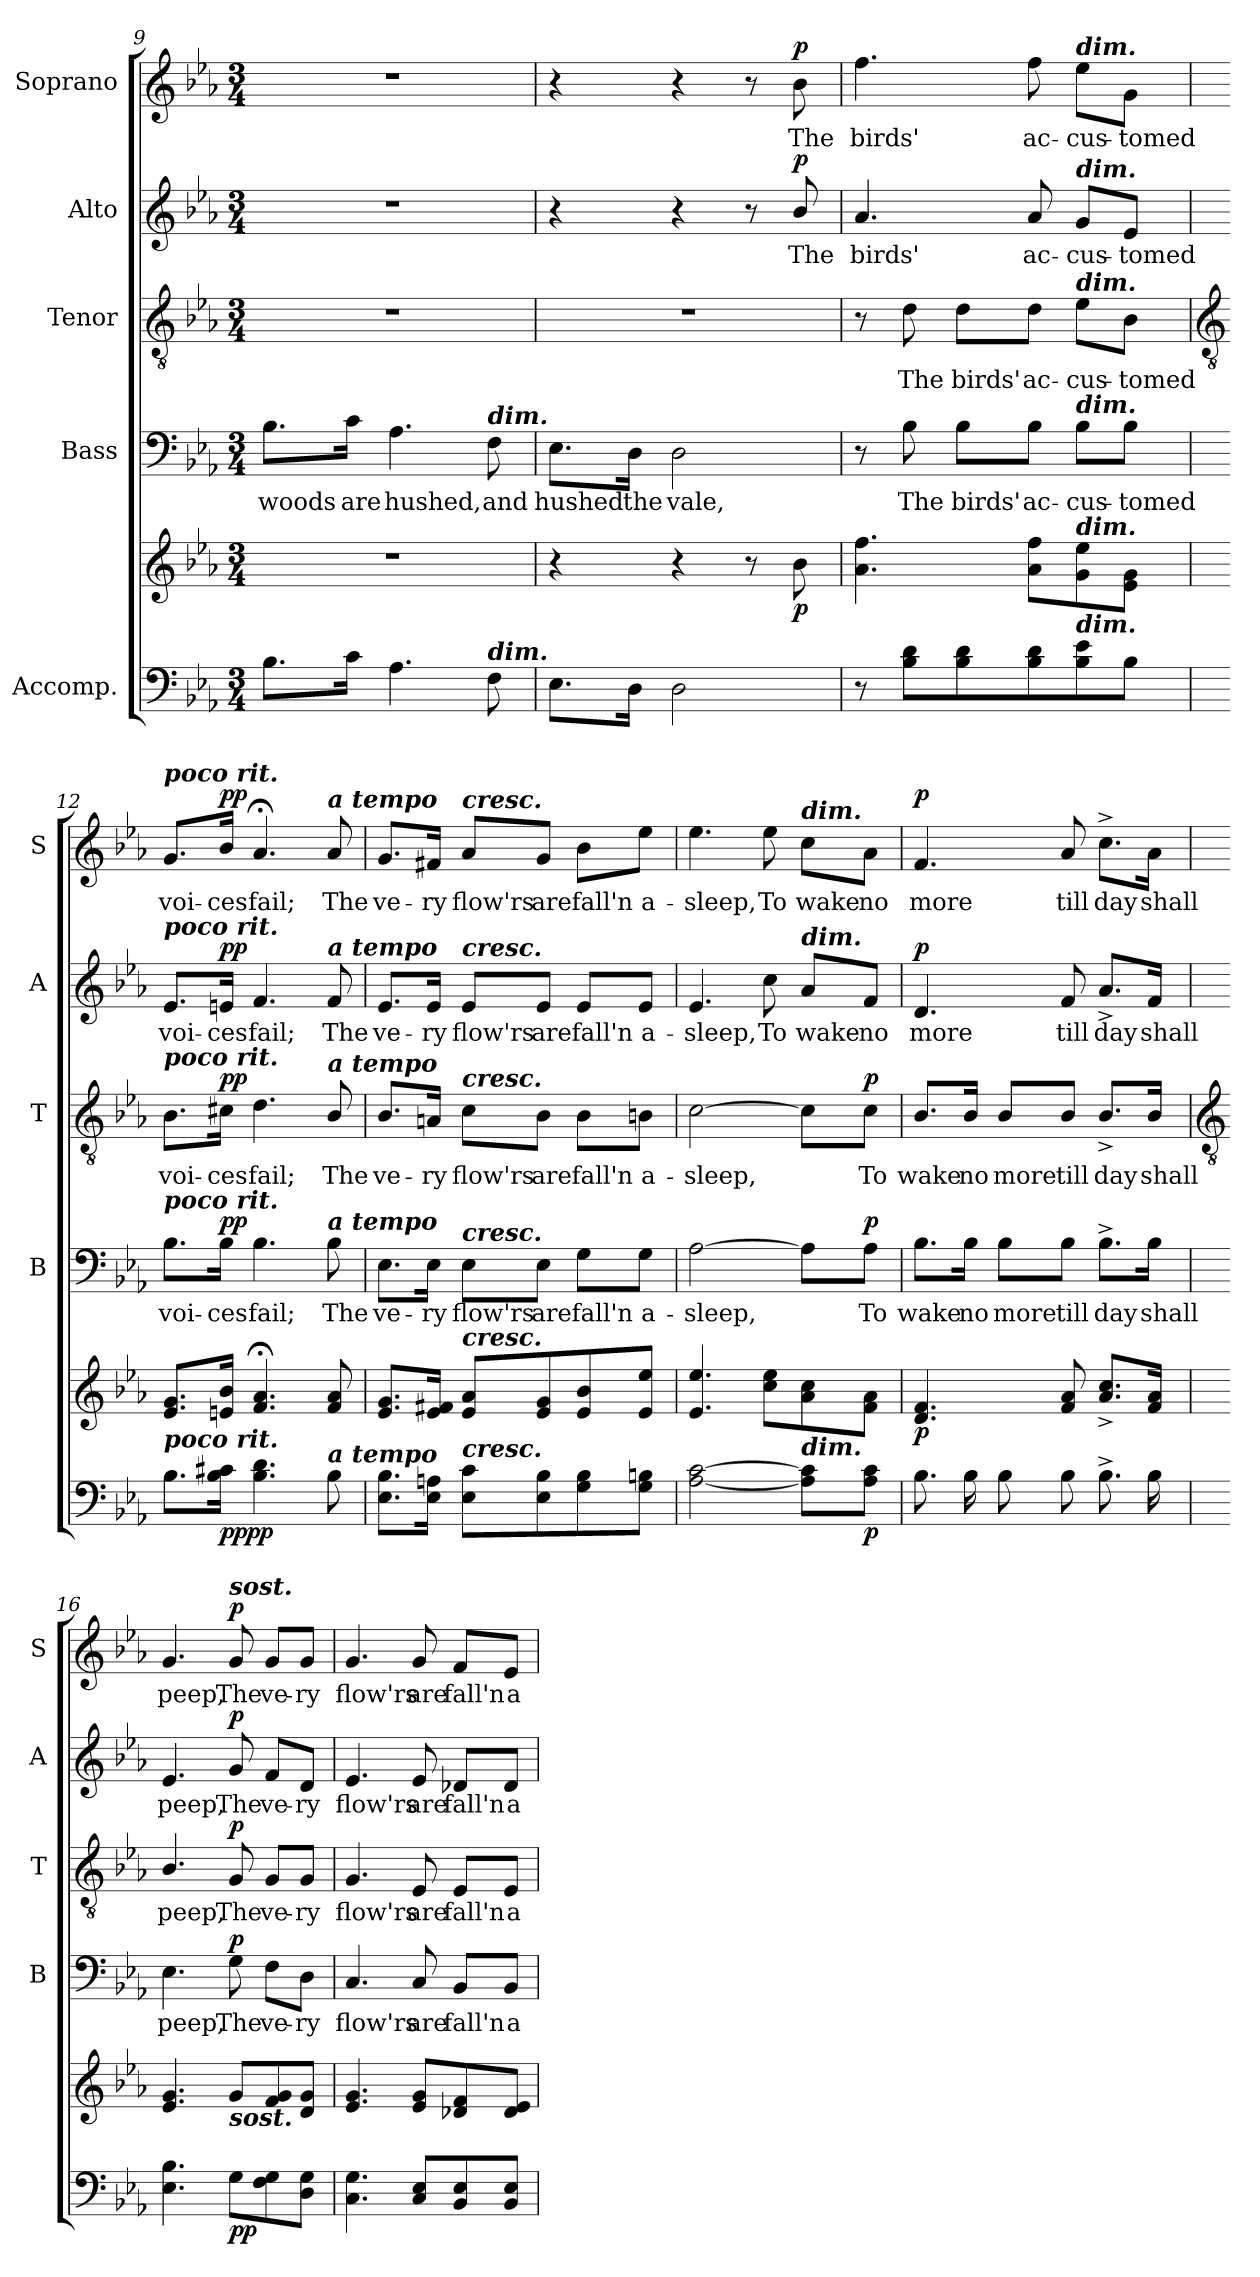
**kern	**kern	**dynam	**kern	**text	**dynam	**kern	**text	**dynam	**kern	**text	**dynam	**kern	**text	**dynam
*part5	*part5	*part5	*part4	*part4	*part4	*part3	*part3	*part3	*part2	*part2	*part2	*part1	*part1	*part1
*staff6	*staff5	*staff5/6	*staff4	*staff4	*staff4	*staff3	*staff3	*staff3	*staff2	*staff2	*staff2	*staff1	*staff1	*staff1
*I"Accomp.	*	*	*I"Bass	*	*	*I"Tenor	*	*	*I"Alto	*	*	*I"Soprano	*	*
*	*	*	*I'B	*	*	*I'T	*	*	*I'A	*	*	*I'S	*	*
!!LO:LB:g=z
*clefF4	*clefG2	*	*clefF4	*	*	*clefGv2	*	*	*clefG2	*	*	*clefG2	*	*
*k[b-e-a-]	*k[b-e-a-]	*	*k[b-e-a-]	*	*	*k[b-e-a-]	*	*	*k[b-e-a-]	*	*	*k[b-e-a-]	*	*
*E-:	*E-:	*	*E-:	*	*	*E-:	*	*	*E-:	*	*	*E-:	*	*
*M3/4	*M3/4	*	*M3/4	*	*	*M3/4	*	*	*M3/4	*	*	*M3/4	*	*
=9	=9	=9	=9	=9	=9	=9	=9	=9	=9	=9	=9	=9	=9	=9
!	!LO:N:vis=1	!	!	!LO:LY:b	!	!LO:N:vis=1	!	!	!LO:N:vis=1	!	!	!LO:N:vis=1	!	!
8.B-L	2.r	.	8.B-\L	woods	.	2.r	.	.	2.r	.	.	2.r	.	.
!	!	!	!	!LO:LY:b	!	!	!	!	!	!	!	!	!	!
16cJ	.	.	16c\Jk	are	.	.	.	.	.	.	.	.	.	.
!	!	!	!	!LO:LY:b	!	!	!	!	!	!	!	!	!	!
4.A-	.	.	4.A-	hushed,	.	.	.	.	.	.	.	.	.	.
!	!	!	!LO:TX:a:Bi:t=dim.	!	!	!	!	!	!	!	!	!	!	!
!LO:TX:a:Bi:t=dim.	!	!	!	!	!	!	!	!	!	!	!	!	!	!
!	!	!	!	!LO:LY:b	!	!	!	!	!	!	!	!	!	!
8F	.	.	8F	and	.	.	.	.	.	.	.	.	.	.
=10	=10	=10	=10	=10	=10	=10	=10	=10	=10	=10	=10	=10	=10	=10
!	!	!	!	!LO:LY:b	!	!LO:N:vis=1	!	!	!	!	!	!	!	!
8.E-L	4r	.	8.E-\L	hushed	.	2.r	.	.	4r	.	.	4r	.	.
!	!	!	!	!LO:LY:b	!	!	!	!	!	!	!	!	!	!
16DJ	.	.	16D\Jk	the	.	.	.	.	.	.	.	.	.	.
!	!	!	!	!LO:LY:b	!	!	!	!	!	!	!	!	!	!
2D	4r	.	2D	vale,	.	.	.	.	4r	.	.	4r	.	.
.	8r	.	.	.	.	.	.	.	8r	.	.	8r	.	.
!	!	!LO:DY:b	!	!	!	!	!	!	!	!LO:LY:b	!LO:DY:b	!	!LO:LY:b	!LO:DY:b
.	8b-	p	.	.	.	.	.	.	8b-/	The	p	8b-	The	p
=11	=11	=11	=11	=11	=11	=11	=11	=11	=11	=11	=11	=11	=11	=11
!	!	!	!	!	!	!	!	!	!	!LO:LY:b	!	!	!LO:LY:b	!
8r	4.a- 4.ff	.	8r	.	.	8r	.	.	4.a-	birds'	.	4.ff	birds'	.
!	!	!	!	!LO:LY:b	!	!	!LO:LY:b	!	!	!	!	!	!	!
8B- 8dL	.	.	8B-	The	.	8d	The	.	.	.	.	.	.	.
!	!	!	!	!LO:LY:b	!	!	!LO:LY:b	!	!	!	!	!	!	!
8B- 8d	.	.	8B-\L	birds'	.	8d\L	birds'	.	.	.	.	.	.	.
!	!	!	!	!LO:LY:b	!	!	!LO:LY:b	!	!	!LO:LY:b	!	!	!LO:LY:b	!
8B- 8d	8a- 8ffL	.	8B-\J	ac-	.	8d\J	ac-	.	8a-	ac-	.	8ff	ac-	.
!	!	!	!	!	!	!	!	!	!	!	!	!LO:TX:a:Bi:t=dim.	!	!
!	!	!	!	!	!	!	!	!	!LO:TX:a:Bi:t=dim.	!	!	!	!	!
!	!	!	!	!	!	!LO:TX:a:Bi:t=dim.	!	!	!	!	!	!	!	!
!	!	!	!LO:TX:a:Bi:t=dim.	!	!	!	!	!	!	!	!	!	!	!
!	!LO:TX:a:Bi:t=dim.	!	!	!	!	!	!	!	!	!	!	!	!	!
!LO:TX:a:Bi:t=dim.	!	!	!	!	!	!	!	!	!	!	!	!	!	!
!	!	!	!	!LO:LY:b	!	!	!LO:LY:b	!	!	!LO:LY:b	!	!	!LO:LY:b	!
8B- 8e-	8g 8ee-	.	8B-\L	-cus-	.	8e-\L	-cus-	.	8g/L	-cus-	.	8ee-\L	-cus-	.
!	!	!	!	!LO:LY:b	!	!	!LO:LY:b	!	!	!LO:LY:b	!	!	!LO:LY:b	!
8B-J	8e- 8gJ	.	8B-\J	-tomed	.	8B-\J	-tomed	.	8e-/J	-tomed	.	8g\J	-tomed	.
!!LO:LB:g=z
=12	=12	=12	=12	=12	=12	=12	=12	=12	=12	=12	=12	=12	=12	=12
*	*	*	*	*	*	*clefGv2	*	*	*	*	*	*	*	*
!	!	!	!	!	!	!	!	!	!	!	!	!LO:TX:a:Bi:t=poco rit.	!	!
!	!	!	!	!	!	!	!	!	!LO:TX:a:Bi:t=poco rit.	!	!	!	!	!
!	!	!	!	!	!	!LO:TX:a:Bi:t=poco rit.	!	!	!	!	!	!	!	!
!	!	!	!LO:TX:a:Bi:t=poco rit.	!	!	!	!	!	!	!	!	!	!	!
!LO:TX:a:Bi:t=poco rit.	!	!	!	!	!	!	!	!	!	!	!	!	!	!
!	!	!	!	!LO:LY:b	!	!	!LO:LY:b	!	!	!LO:LY:b	!	!	!LO:LY:b	!
8.B-L	8.e- 8.gL	.	8.B-\L	voi-	.	8.B-\L	voi-	.	8.e-/L	voi-	.	8.g/L	voi-	.
!	!	!LO:DY:b=2	!	!LO:LY:b	!	!	!LO:LY:b	!	!	!LO:LY:b	!	!	!LO:LY:b	!
!	!	!LO:DY:n=1:b	!	!	!LO:DY:b	!	!	!LO:DY:b	!	!	!LO:DY:b	!	!	!LO:DY:b
16B- 16c#XJ	16en/ 16b-/J	pp pp	16B-\Jk	ces	pp	16c#X\Jk	ces	pp	16en/Jk	ces	pp	16b-/Jk	ces	pp
!	!	!	!	!LO:LY:b	!	!	!LO:LY:b	!	!	!LO:LY:b	!	!	!LO:LY:b	!
4.B- 4.d	4.f;< 4.a-;<	.	4.B-	fail;	.	4.d	fail;	.	4.f	fail;	.	4.a-;<	fail;	.
!	!	!	!	!	!	!	!	!	!	!	!	!LO:TX:a:Bi:t=a tempo	!	!
!	!	!	!	!	!	!	!	!	!LO:TX:a:Bi:t=a tempo	!	!	!	!	!
!	!	!	!	!	!	!LO:TX:a:Bi:t=a tempo	!	!	!	!	!	!	!	!
!	!	!	!LO:TX:a:Bi:t=a tempo	!	!	!	!	!	!	!	!	!	!	!
!LO:TX:a:Bi:t=a tempo	!	!	!	!	!	!	!	!	!	!	!	!	!	!
!	!	!	!	!LO:LY:b	!	!	!LO:LY:b	!	!	!LO:LY:b	!	!	!LO:LY:b	!
8B-	8f 8a-	.	8B-	The	.	8B-/	The	.	8f	The	.	8a-	The	.
=13	=13	=13	=13	=13	=13	=13	=13	=13	=13	=13	=13	=13	=13	=13
!	!	!	!	!LO:LY:b	!	!	!LO:LY:b	!	!	!LO:LY:b	!	!	!LO:LY:b	!
8.E- 8.B-L	8.e- 8.gL	.	8.E-\L	ve-	.	8.B-/L	ve-	.	8.e-/L	ve-	.	8.g/L	ve-	.
!	!	!	!	!LO:LY:b	!	!	!LO:LY:b	!	!	!LO:LY:b	!	!	!LO:LY:b	!
16E- 16AnJ	16e- 16f#XJ	.	16E-\Jk	-ry	.	16An/Jk	-ry	.	16e-/Jk	-ry	.	16f#X/Jk	-ry	.
!	!	!	!	!	!	!	!	!	!	!	!	!LO:TX:a:Bi:t=cresc.	!	!
!	!	!	!	!	!	!	!	!	!LO:TX:a:Bi:t=cresc.	!	!	!	!	!
!	!	!	!	!	!	!LO:TX:a:Bi:t=cresc.	!	!	!	!	!	!	!	!
!	!	!	!LO:TX:a:Bi:t=cresc.	!	!	!	!	!	!	!	!	!	!	!
!	!LO:TX:a:Bi:t=cresc.	!	!	!	!	!	!	!	!	!	!	!	!	!
!LO:TX:a:Bi:t=cresc.	!	!	!	!	!	!	!	!	!	!	!	!	!	!
!	!	!	!	!LO:LY:b	!	!	!LO:LY:b	!	!	!LO:LY:b	!	!	!LO:LY:b	!
8E- 8cL	8e- 8a-L	.	8E-\L	flow'rs	.	8c\L	flow'rs	.	8e-/L	flow'rs	.	8a-/L	flow'rs	.
!	!	!	!	!LO:LY:b	!	!	!LO:LY:b	!	!	!LO:LY:b	!	!	!LO:LY:b	!
8E- 8B-	8e- 8g	.	8E-\J	are	.	8B-\J	are	.	8e-/J	are	.	8g/J	are	.
!	!	!	!	!LO:LY:b	!	!	!LO:LY:b	!	!	!LO:LY:b	!	!	!LO:LY:b	!
8G 8B-	8e- 8b-	.	8G\L	fall'n	.	8B-\L	fall'n	.	8e-/L	fall'n	.	8b-\L	fall'n	.
!	!	!	!	!LO:LY:b	!	!	!LO:LY:b	!	!	!LO:LY:b	!	!	!LO:LY:b	!
8G 8BnJ	8e- 8ee-J	.	8G\J	a-	.	8Bn\J	a-	.	8e-/J	a-	.	8ee-\J	a-	.
=14	=14	=14	=14	=14	=14	=14	=14	=14	=14	=14	=14	=14	=14	=14
!	!	!	!	!LO:LY:b	!	!	!LO:LY:b	!	!	!LO:LY:b	!	!	!LO:LY:b	!
[2A- [2c	4.e- 4.ee-	.	[2A-	-sleep,	.	[2c	-sleep,	.	4.e-	-sleep,	.	4.ee-	-sleep,	.
!	!	!	!	!	!	!	!	!	!	!LO:LY:b	!	!	!LO:LY:b	!
.	8cc 8ee-L	.	.	.	.	.	.	.	8cc	To	.	8ee-	To	.
!	!	!	!	!	!	!	!	!	!	!	!	!LO:TX:a:Bi:t=dim.	!	!
!	!	!	!	!	!	!	!	!	!LO:TX:a:Bi:t=dim.	!	!	!	!	!
!	!LO:TX:b:Bi:t=dim.	!	!	!	!	!	!	!	!	!	!	!	!	!
!	!	!	!	!	!	!	!	!	!	!LO:LY:b	!	!	!LO:LY:b	!
8A-] 8c]L	8a- 8cc	.	8A-\L]	.	.	8c\L]	.	.	8a-/L	wake	.	8cc\L	wake	.
!	!	!LO:DY:b=2	!	!LO:LY:b	!LO:DY:b	!	!LO:LY:b	!LO:DY:b	!	!LO:LY:b	!	!	!LO:LY:b	!
8A- 8cJ	8f 8a-J	p	8A-\J	To	p	8c\J	To	p	8f/J	no	.	8a-\J	no	.
=15	=15	=15	=15	=15	=15	=15	=15	=15	=15	=15	=15	=15	=15	=15
!	!	!LO:DY:b	!	!LO:LY:b	!	!	!LO:LY:b	!	!	!LO:LY:b	!LO:DY:b	!	!LO:LY:b	!LO:DY:b
8.B-L	4.d 4.f	p	8.B-\L	wake	.	8.B-/L	wake	.	4.d	more	p	4.f	more	p
!	!	!	!	!LO:LY:b	!	!	!LO:LY:b	!	!	!	!	!	!	!
16B-L	.	.	16B-\Jk	no	.	16B-/Jk	no	.	.	.	.	.	.	.
!	!	!	!	!LO:LY:b	!	!	!LO:LY:b	!	!	!	!	!	!	!
8B-	.	.	8B-\L	more	.	8B-/L	more	.	.	.	.	.	.	.
!	!	!	!	!LO:LY:b	!	!	!LO:LY:b	!	!	!LO:LY:b	!	!	!LO:LY:b	!
8B-J	8f 8a-	.	8B-\J	till	.	8B-/J	till	.	8f	till	.	8a-	till	.
!	!	!	!	!LO:LY:b	!	!	!LO:LY:b	!	!	!LO:LY:b	!	!	!LO:LY:b	!
8.B-^L	8.a-^ 8.cc^L	.	8.B-^\L	day	.	8.B-^/L	day	.	8.a-^/L	day	.	8.cc^\L	day	.
!	!	!	!	!LO:LY:b	!	!	!LO:LY:b	!	!	!LO:LY:b	!	!	!LO:LY:b	!
16B-J	16f 16a-J	.	16B-\Jk	shall	.	16B-/Jk	shall	.	16f/Jk	shall	.	16a-\Jk	shall	.
!!LO:LB:g=z
=16	=16	=16	=16	=16	=16	=16	=16	=16	=16	=16	=16	=16	=16	=16
*	*	*	*	*	*	*clefGv2	*	*	*	*	*	*	*	*
!	!	!	!	!LO:LY:b	!	!	!LO:LY:b	!	!	!LO:LY:b	!	!	!LO:LY:b	!
4.E- 4.B-	4.e- 4.g	.	4.E-	peep,	.	4.B-/	peep,	.	4.e-	peep,	.	4.g	peep,	.
!	!	!	!	!	!	!	!	!	!	!	!	!LO:TX:a:Bi:t=sost.	!	!
!	!LO:TX:b:Bi:t=sost.	!	!	!	!	!	!	!	!	!	!	!	!	!
!	!	!LO:DY:b=2	!	!LO:LY:b	!	!	!LO:LY:b	!	!	!LO:LY:b	!	!	!LO:LY:b	!
!	!	!LO:DY:n=1:b	!	!	!LO:DY:b	!	!	!LO:DY:b	!	!	!LO:DY:b	!	!	!LO:DY:b
8GL	8gL	p p	8G	The	p	8G	The	p	8g	The	p	8g	The	p
!	!	!	!	!LO:LY:b	!	!	!LO:LY:b	!	!	!LO:LY:b	!	!	!LO:LY:b	!
8F 8G	8f 8g	.	8F\L	ve-	.	8G/L	ve-	.	8f/L	ve-	.	8g/L	ve-	.
!	!	!	!	!LO:LY:b	!	!	!LO:LY:b	!	!	!LO:LY:b	!	!	!LO:LY:b	!
8D 8GJ	8d 8gJ	.	8D\J	-ry	.	8G/J	-ry	.	8d/J	-ry	.	8g/J	-ry	.
=17	=17	=17	=17	=17	=17	=17	=17	=17	=17	=17	=17	=17	=17	=17
!	!	!	!	!LO:LY:b	!	!	!LO:LY:b	!	!	!LO:LY:b	!	!	!LO:LY:b	!
4.C 4.G	4.e- 4.g	.	4.C	flow'rs	.	4.G	flow'rs	.	4.e-	flow'rs	.	4.g	flow'rs	.
!	!	!	!	!LO:LY:b	!	!	!LO:LY:b	!	!	!LO:LY:b	!	!	!LO:LY:b	!
8C 8E-L	8e- 8gL	.	8C	are	.	8E-	are	.	8e-	are	.	8g	are	.
!	!	!	!	!LO:LY:b	!	!	!LO:LY:b	!	!	!LO:LY:b	!	!	!LO:LY:b	!
8BB- 8E-	8d-X 8f	.	8BB-/L	fall'n	.	8E-/L	fall'n	.	8d-X/L	fall'n	.	8f/L	fall'n	.
!	!	!	!	!LO:LY:b	!	!	!LO:LY:b	!	!	!LO:LY:b	!	!	!LO:LY:b	!
8BB- 8E-J	8d- 8e-J	.	8BB-/J	a-	.	8E-/J	a-	.	8d-/J	a-	.	8e-/J	a-	.
=	=	=	=	=	=	=	=	=	=	=	=	=	=	=
*-	*-	*-	*-	*-	*-	*-	*-	*-	*-	*-	*-	*-	*-	*-
